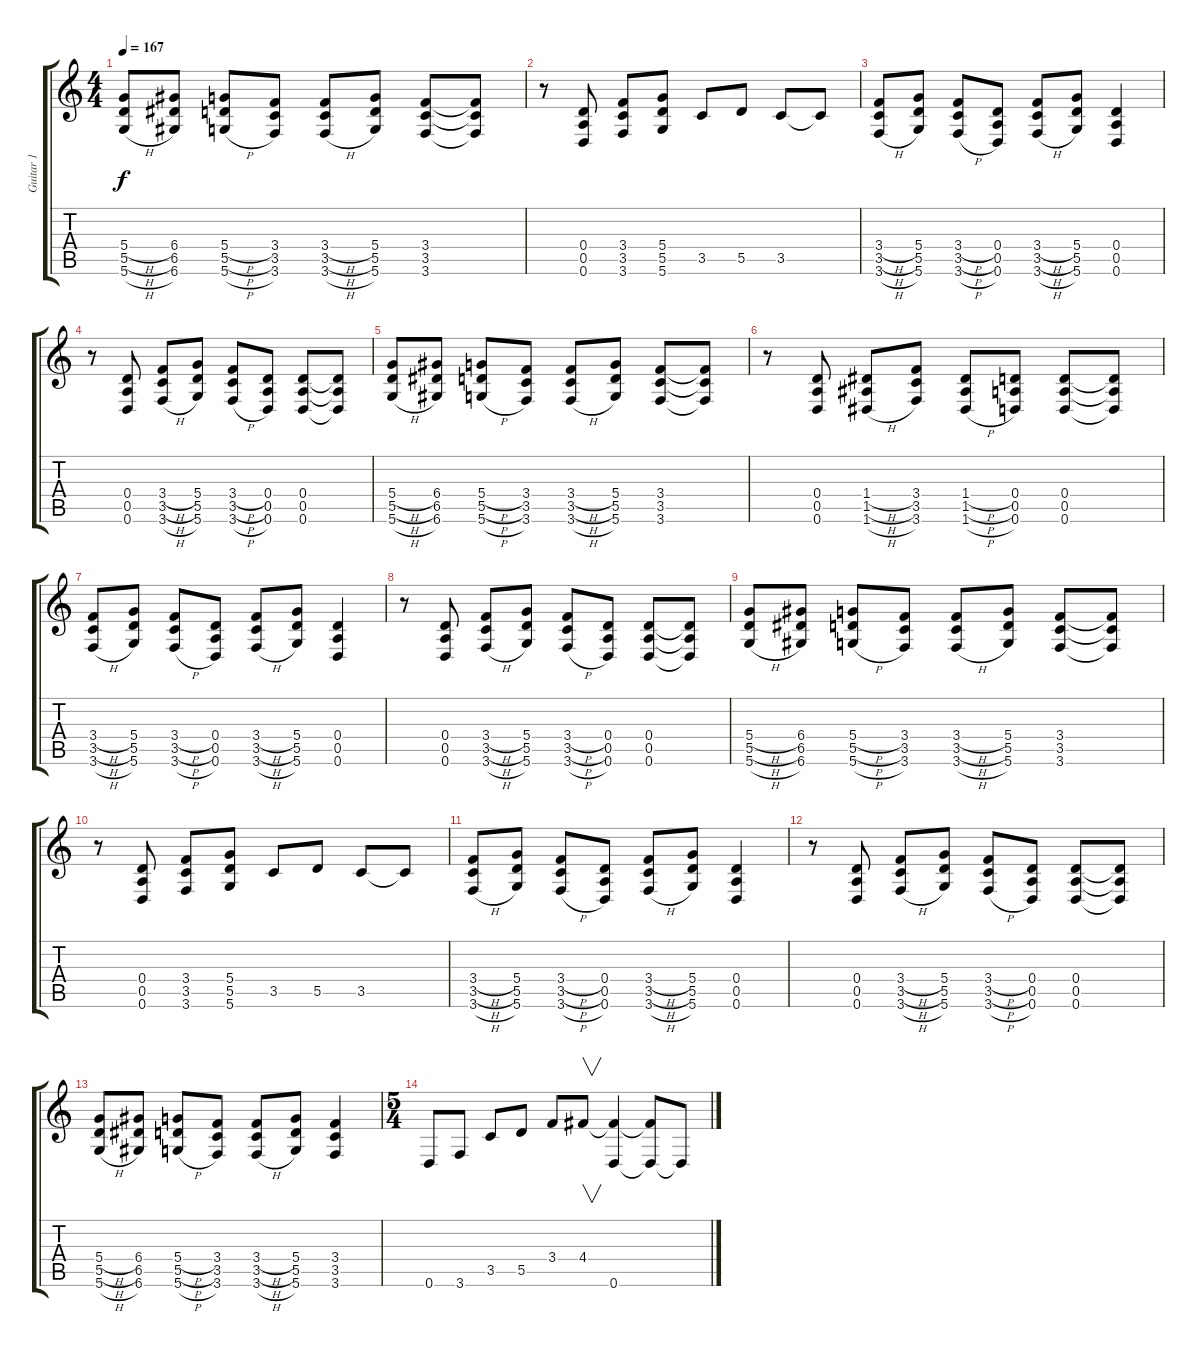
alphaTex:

\track ("Guitar 1" "Guitar 1") {instrument acousticguitarsteel}
\staff {score tabs}
\tuning (E4 B3 G3 D3 A2 D2) {hide}
\ts (4 4)
\tempo 167
\clef g2
\ks c
(5.4{h} 5.5{h} 5.6{h}).8{dy f} (6.4 6.5 6.6).8 (5.4{h} 5.5{h} 5.6{h}).8 (3.4 3.5 3.6).8 (3.4{h} 3.5{h} 3.6{h}).8 (5.4 5.5 5.6).8 (3.4 3.5 3.6).8 (3.4{t} 3.5{t} 3.6{t}).8 |
r.8 (0.4 0.5 0.6).8 (3.4 3.5 3.6).8 (5.4 5.5 5.6).8 3.5.8 5.5.8 3.5.8 3.5{t}.8 |
(3.4{h} 3.5{h} 3.6{h}).8 (5.4 5.5 5.6).8 (3.4{h} 3.5{h} 3.6{h}).8 (0.4 0.5 0.6).8 (3.4{h} 3.5{h} 3.6{h}).8 (5.4 5.5 5.6).8 (0.4 0.5 0.6).4 |
r.8 (0.4 0.5 0.6).8 (3.4{h} 3.5{h} 3.6{h}).8 (5.4 5.5 5.6).8 (3.4{h} 3.5{h} 3.6{h}).8 (0.4 0.5 0.6).8 (0.4 0.5 0.6).8 (0.4{t} 0.5{t} 0.6{t}).8 |
(5.4{h} 5.5{h} 5.6{h}).8 (6.4 6.5 6.6).8 (5.4{h} 5.5{h} 5.6{h}).8 (3.4 3.5 3.6).8 (3.4{h} 3.5{h} 3.6{h}).8 (5.4 5.5 5.6).8 (3.4 3.5 3.6).8 (3.4{t} 3.5{t} 3.6{t}).8 |
r.8 (0.4 0.5 0.6).8 (1.4{h} 1.5{h} 1.6{h}).8 (3.4 3.5 3.6).8 (1.4{h} 1.5{h} 1.6{h}).8 (0.4 0.5 0.6).8 (0.4 0.5 0.6).8 (0.4{t} 0.5{t} 0.6{t}).8 |
(3.4{h} 3.5{h} 3.6{h}).8 (5.4 5.5 5.6).8 (3.4{h} 3.5{h} 3.6{h}).8 (0.4 0.5 0.6).8 (3.4{h} 3.5{h} 3.6{h}).8 (5.4 5.5 5.6).8 (0.4 0.5 0.6).4 |
r.8 (0.4 0.5 0.6).8 (3.4{h} 3.5{h} 3.6{h}).8 (5.4 5.5 5.6).8 (3.4{h} 3.5{h} 3.6{h}).8 (0.4 0.5 0.6).8 (0.4 0.5 0.6).8 (0.4{t} 0.5{t} 0.6{t}).8 |
(5.4{h} 5.5{h} 5.6{h}).8 (6.4 6.5 6.6).8 (5.4{h} 5.5{h} 5.6{h}).8 (3.4 3.5 3.6).8 (3.4{h} 3.5{h} 3.6{h}).8 (5.4 5.5 5.6).8 (3.4 3.5 3.6).8 (3.4{t} 3.5{t} 3.6{t}).8 |
r.8 (0.4 0.5 0.6).8 (3.4 3.5 3.6).8 (5.4 5.5 5.6).8 3.5.8 5.5.8 3.5.8 3.5{t}.8 |
(3.4{h} 3.5{h} 3.6{h}).8 (5.4 5.5 5.6).8 (3.4{h} 3.5{h} 3.6{h}).8 (0.4 0.5 0.6).8 (3.4{h} 3.5{h} 3.6{h}).8 (5.4 5.5 5.6).8 (0.4 0.5 0.6).4 |
r.8 (0.4 0.5 0.6).8 (3.4{h} 3.5{h} 3.6{h}).8 (5.4 5.5 5.6).8 (3.4{h} 3.5{h} 3.6{h}).8 (0.4 0.5 0.6).8 (0.4 0.5 0.6).8 (0.4{t} 0.5{t} 0.6{t}).8 |
(5.4{h} 5.5{h} 5.6{h}).8 (6.4 6.5 6.6).8 (5.4{h} 5.5{h} 5.6{h}).8 (3.4 3.5 3.6).8 (3.4{h} 3.5{h} 3.6{h}).8 (5.4 5.5 5.6).8 (3.4 3.5 3.6).4 |
\ts (5 4)
0.6.8 3.6.8 3.5.8 5.5.8 3.4.8 4.4.8{v} (4.4{t} 0.6).4 (4.4{t} 0.6{t}).8 0.6{t}.8
